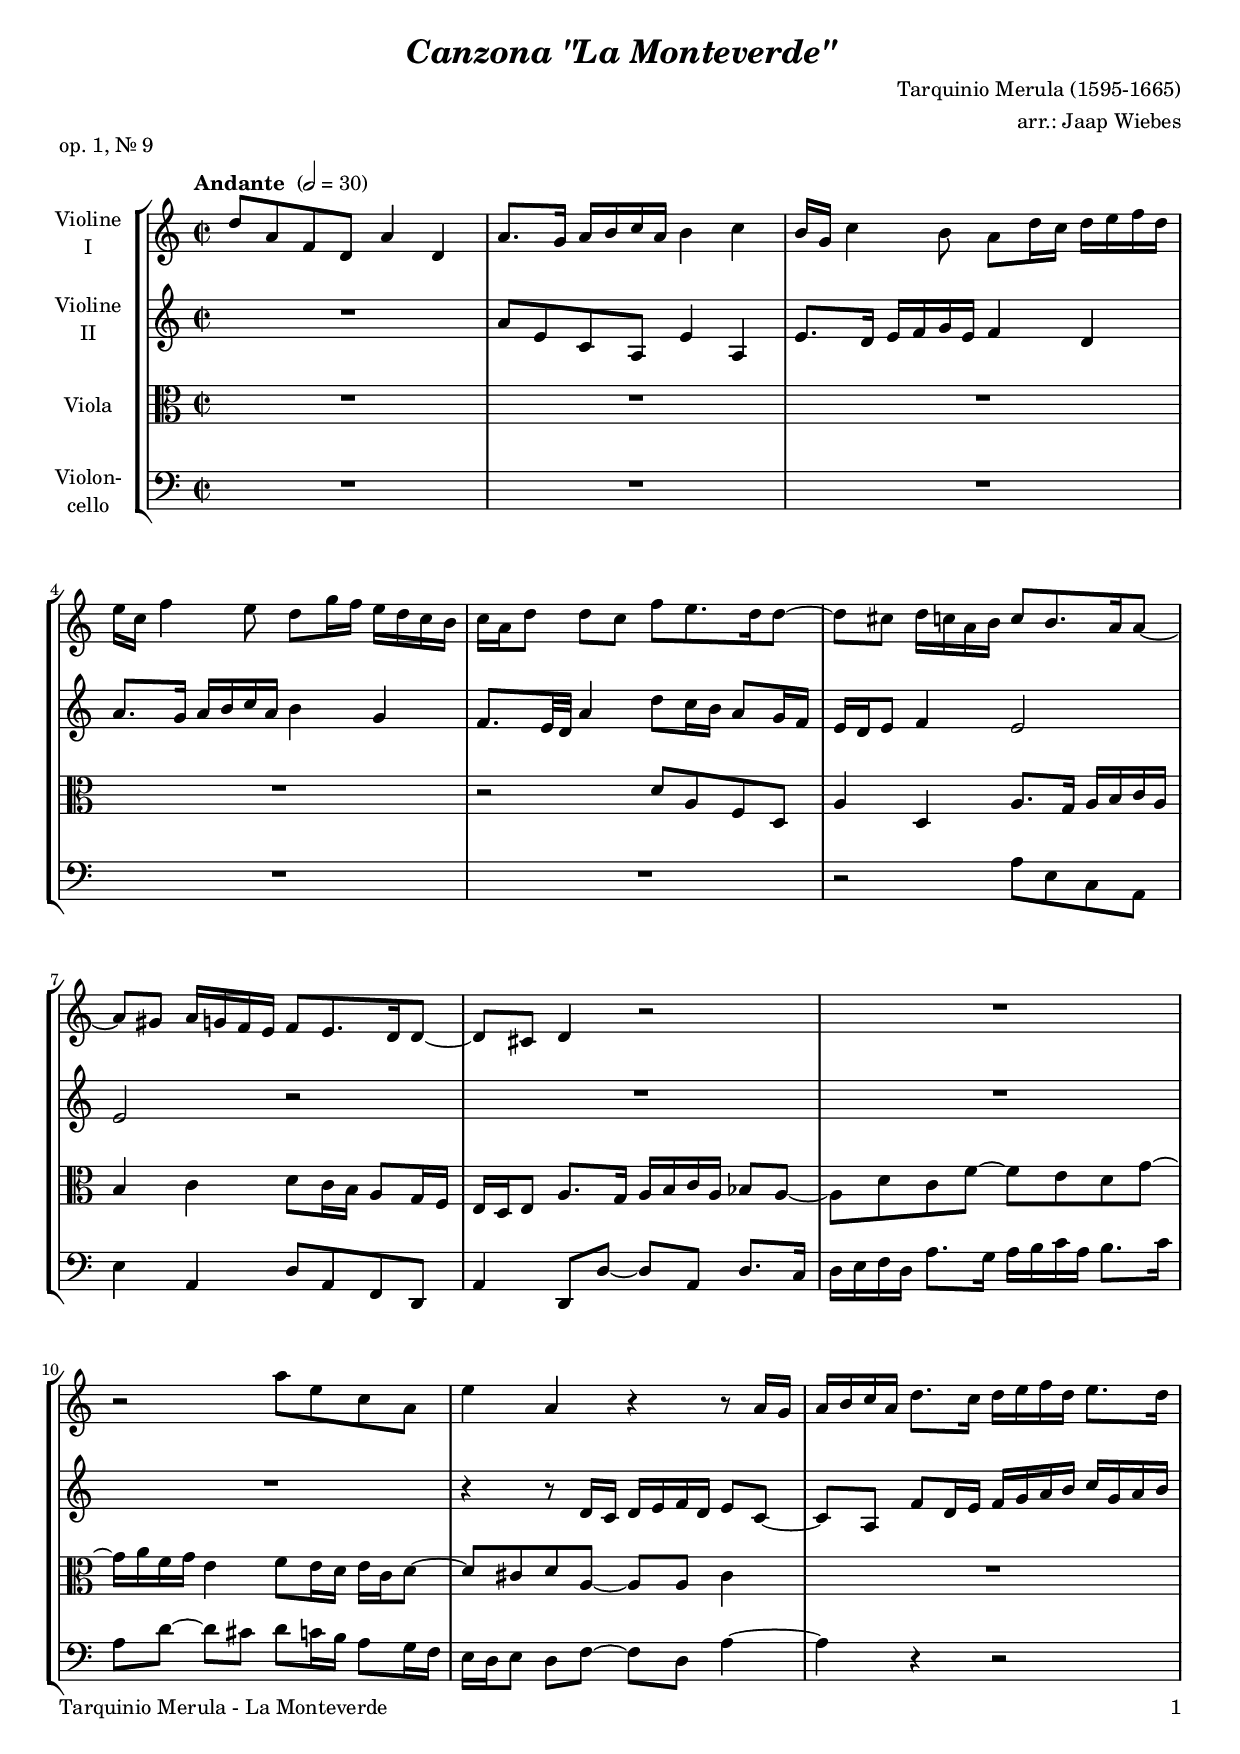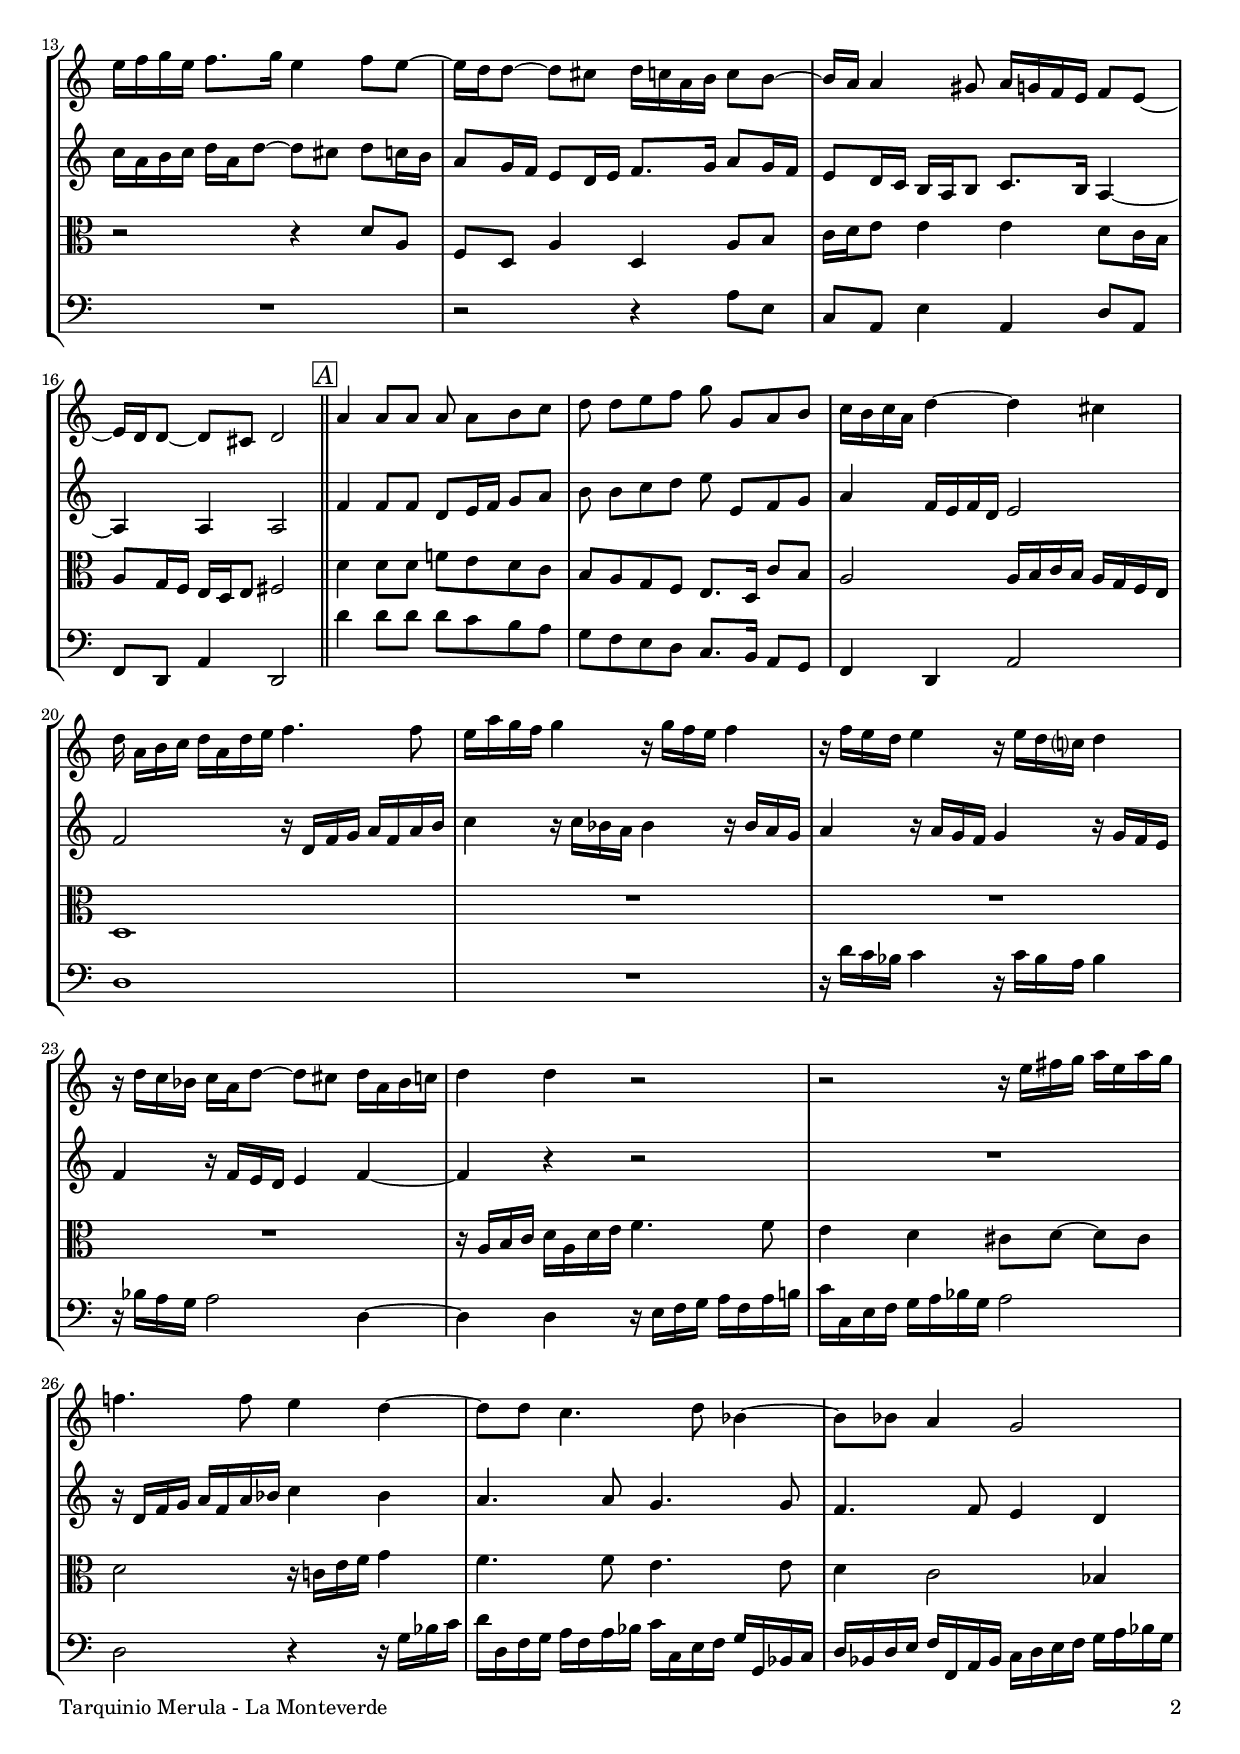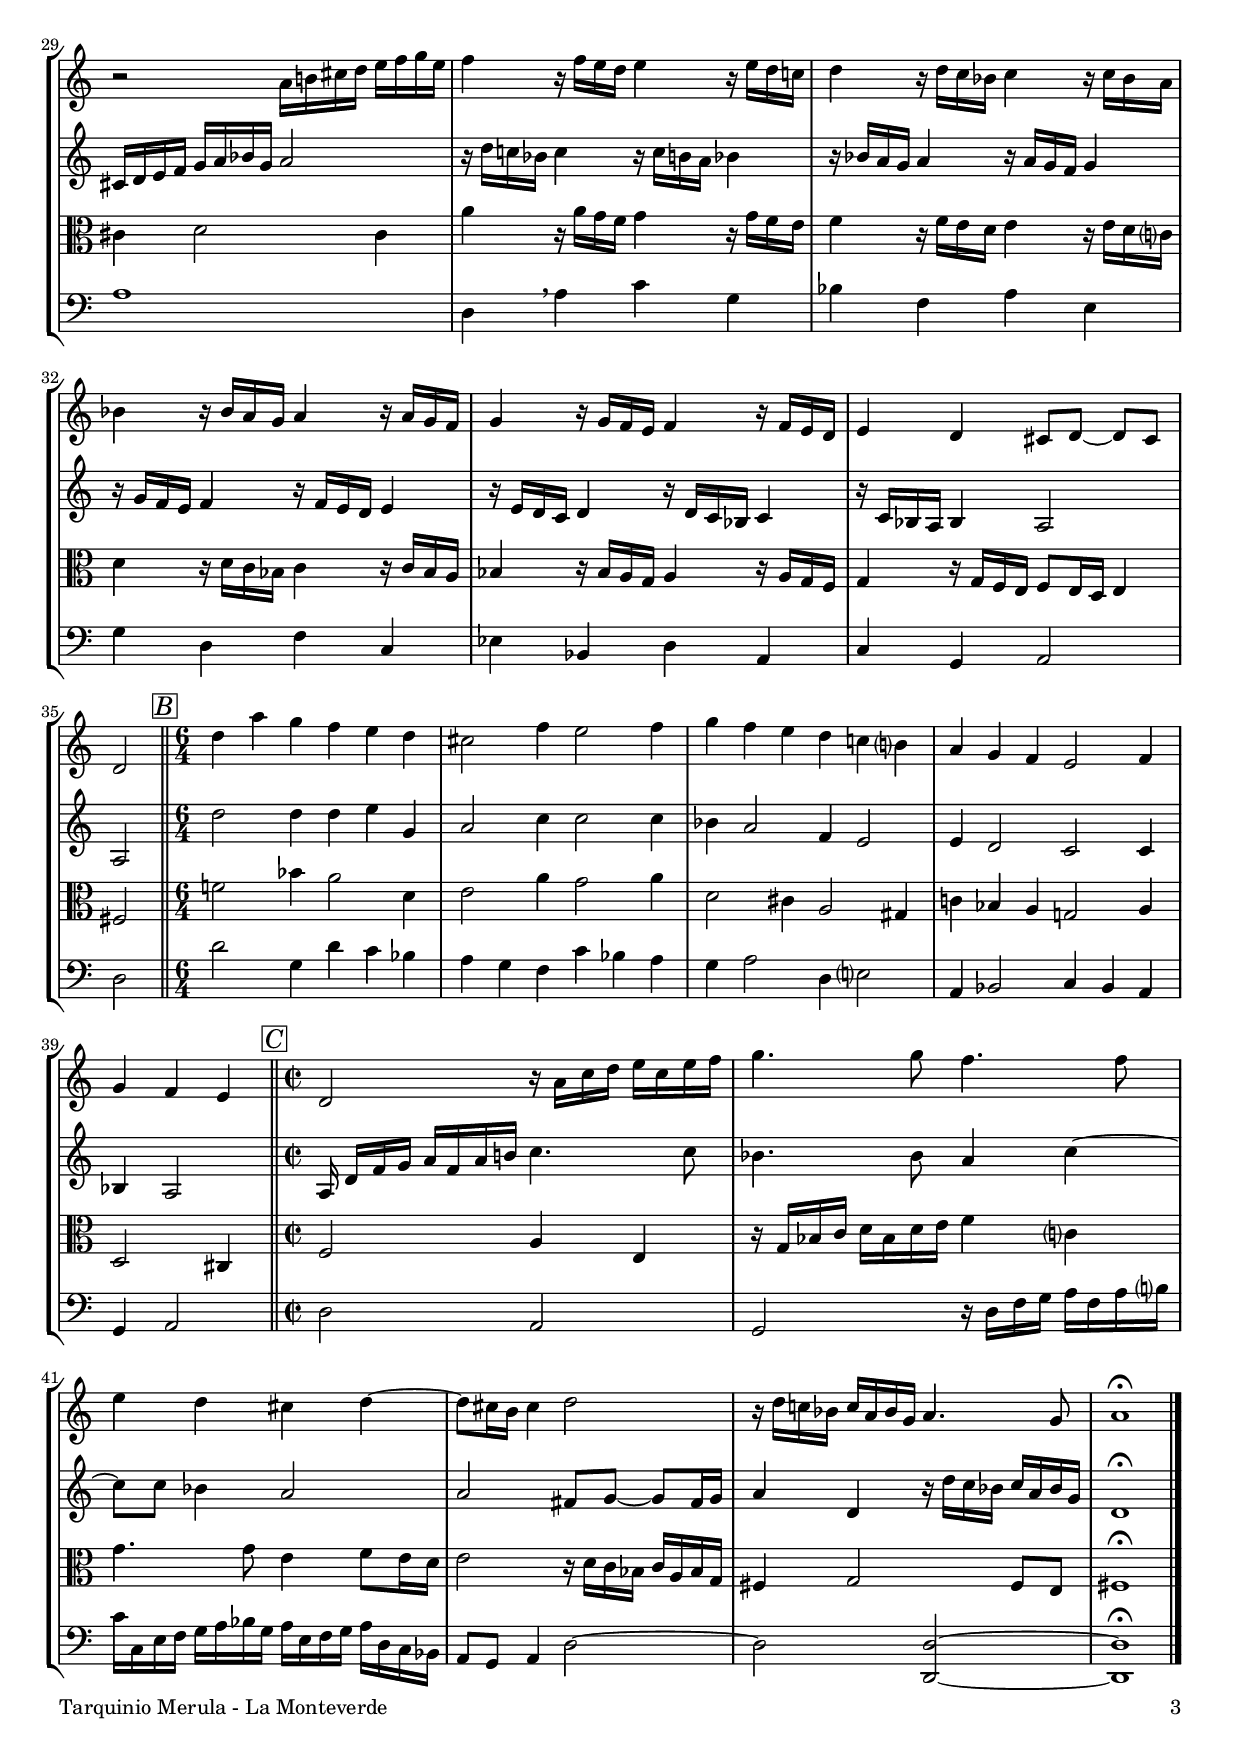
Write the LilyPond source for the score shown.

\version "2.18.2"
\include "deutsch.ly"
  
#(set-global-staff-size 18)

\header {
  title     = \markup \bold \italic "Canzona \"La Monteverde\""
  composer  = "Tarquinio Merula (1595-1665)"
  arranger  = "arr.: Jaap Wiebes"
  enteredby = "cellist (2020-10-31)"
  piece     = "op. 1, Nr. 9"
}

voiceconsts = {
  \key a \minor
  \time 2/2
  \clef "treble"
%  \numericTimeSignature
  \compressFullBarRests
  % Set default beaming for all staves
%  \set Timing.beamExceptions = #'()
%  \set Timing.baseMoment     = #(ly:make-moment 1 4)
%  \set Timing.beatStructure  = #'(1 1 1 1)
  \tempo "Andante " 2=30
}

micl = "clarinet"
mifl = "flute"
miob = "oboe"
mifh = "french horn"
misx = "tenor sax"
mist = "string ensemble 1"
mivl = "violin"
miva = "viola"
miba = "cello"

boxa = { \bar "||" \mark \markup \box \italic "A" }
boxb = { \bar "||" \mark \markup \box \italic "B" \time 6/4 \partial 1. }
boxc = { \bar "||" \mark \markup \box \italic "C" \time 2/2 \partial 1 }

va = \relative c'' {
  \voiceconsts

  d8 a f d a'4 d,
  a'8. g16 a[ h c a] h4 c
  h16 g c4 h8 a d16 c d[ e f d]

  e c f4 e8 d g16 f e[ d c h]
  c a d8 d[ c] f e8. d16 d8~
  d cis d16[ c a h] c8 h8. a16 a8~

  a gis a16[ g f e] f8 e8. d16 d8~
  d cis d4 r2
  R1

  r2 a''8 e c a
  e'4 a, r r8 a16 g
  a h c a d8.[ c16] d e f d e8.[ d16]

  e f g e f8.[ g16] e4 f8 e~
  e16 d d8~ d[ cis] d16 c a h c8[ h]~
  h16 a a4 gis8 a16 g f e f8[ e]~

  e16 d d8~ d[ cis] d2 \boxa
  a'4 a8 a a a[ h c]
  d d[ e f] g g,[ a h]
  c16 h c a d4~ d cis

  d16 a[ h c] d a d e f4. f8
  e16 a g f g4 r16 g f e f4

  r16 f e d e4 r16 e d c? d4
  r16 d c b c[ a d8]~ d cis d16[ a b c]
  d4 d r2

  r r16 e fis g a[ e a g]
  f!4. f8 e4 d~
  d8 d c4. d8 b4~

  b8 b a4 g2
  r a16 h! cis d e[ f g e]
  f4 r16 f e d e4 r16 e d c!

  d4 r16 d c b c4 r16 c b a
  b4 r16 b a g a4 r16 a g f
  g4 r16 g f e f4 r16 f e d

  e4 d cis8 d~ d[ cis]
  d2 \boxb
  d'4 a' g f e d
  cis2 f4 e2 f4
  g f e d c! h?

  a g f e2 f4
  g f e \boxc
  d2 r16 a' c d e[ c e f]
  g4. g8 f4. f8

  e4 d cis d~
  d8 cis16 h cis4 d2
  r16 d c! b c[ a b g] a4. g8
  a1\fermata \bar "|."
}

vb = \relative c'' {
  \voiceconsts

  R1
  a8 e c a e'4 a,
  e'8. d16 e[ f g e] f4 d

  a'8. g16 a[ h c a] h4 g
  f8. e32 d a'4 d8 c16 h a8[ g16 f]
  e d e8 f4 e2

  e r
  R1*3
  r4 r8 d16 c d[ e f d] e8 c~
  c[ a] f' d16 e f[ g a h] c g a h

  c a h c d[ a d8]~ d[ cis] d c16 h
  a8 g16 f e8[ d16 e] f8. g16 a8[ g16 f]
  e8 d16 c h[ a h8] c8. h16 a4~

  a a a2 \boxa
  f'4 f8 f d[ e16 f] g8 a
  h h[ c d] e e,[ f g]
  a4 f16 e f d e2

  f r16 d f g a[ f a h]
  c4 r16 c b a b4 r16 b a g

  a4 r16 a g f g4 r16 g f e
  f4 r16 f e d e4 f~
  f r r2

  R1
  r16 d f g a[ f a b] c4 b
  a4. a8 g4. g8

  f4. f8 e4 d
  cis16 d e f g[ a b g] a2
  r16 d c! b c4 r16 c h! a b4

  r16 b a g a4 r16 a g f g4
  r16 g f e f4 r16 f e d e4
  r16 e d c d4 r16 d c b c4

  r16 c b a b4 a2
  a \boxb
  d'2 d4 d e g,
  a2 c4 c2 c4
  b a2 f4 e2

  e4 d2 c c4
  b a2 \boxc
  a16 d[ f g] a f a h! c4. c8
  b4. b8 a4 c~

  c8 c b4 a2
  a fis8 g~ g[ fis16 g]
  a4 d, r16 d' c b c[ a b g]
  d1\fermata \bar "|."
}

vc = \relative c' {
  \voiceconsts
  \clef "alto"

  R1*4
  r2 d8 a f d
  a'4 d, a'8. g16 a[ h c a]
  h4 c d8 c16 h a8[ g16 f]
  e d e8 a8.[ g16] a h c a b8[ a]~
  a d c f~ f e d g~

  g16 a f g e4 f8 e16 d e[ c d8]~
  d cis d a~ a a cis4
  R1

  r2 r4 d8 a
  f d a'4 d, a'8 h
  c16 d e8 e4 e d8 c16 h

  a8 g16 f e[ d e8] fis2 \boxa
  d'4 d8 d f! e d c
  h a g f e8.[ d16] c'8 h
  a2 a16 h c h a[ g f e]
  d1
  R1*3
  r16 a' h c d[ a d e] f4. f8

  e4 d cis8[ d]~ d cis
  d2 r16 c! e f g4
  f4. f8 e4. e8

  d4 c2 b4
  cis d2 cis4
  a' r16 a g f g4 r16 g f e

  f4 r16 f e d e4 r16 e d c?
  d4 r16 d c b c4 r16 c b a
  b4 r16 b a g a4 r16 a g f

  g4 r16 g f e f8[ e16 d] e4
  fis2 \boxb
  f'! b4 a2 d,4
  e2 a4 g2 a4
  d,2 cis4 a2 gis4

  c! b a g!2 a4
  d,2 cis4 \boxc
  f2 a4 e
  r16 g b c d[ b d e] f4 c?

  g'4. g8 e4 f8 e16 d
  e2 r16 d c b c[ a b g]
  fis4 g2 fis8 e
  fis1\fermata \bar "|."
}

vd = \relative c' {
  \voiceconsts
  \clef "bass"

  R1*5
  r2 a8 e c a
  e'4 a, d8 a f d
  a'4 d,8 d'~ d a d8.[ c16]
  d e f d a'8.[ g16] a h c a h8.[ c16]

  a8 d~ d[ cis] d c16 h a8[ g16 f]
  e d e8 d[ f]~ f d a'4~
  a r r2

  R1
  r2 r4 a8 e
  c a e'4 a, d8 a

  f d a'4 d,2 \boxa
  d''4 d8 d d c h a
  g f e d c8.[ h16] a8 g
  f4 d a'2

  d1
  R
  r16 d' c b c4 r16 c b a b4
  r16 b a g a2 d,4~
  d d r16 e f g a[ f a h!]

  c c, e f g[ a b g] a2
  d, r4 r16 g b c
  d d, f g a[ f a b] c c, e f g[ g, b c]

  d b d e f[ f, a b] c d e f g[ a b g]
  a1
  d,4 \breathe a' c g

  b f a e
  g d f c
  es b d a

  c g a2
  d \boxb
  d' g,4 d' c b
  a g f c' b a
  g a2 d,4 e?2

  a,4 b2 c4 b a
  g a2 \boxc
  d a
  g r16 d' f g a[ f a h?]

  c c, e f g[ a b g] a e f g a[ d, c b]
  a8 g a4 d2~
  d <d, d'>~
  <d d'>1\fermata \bar "|."
}


music = \new StaffGroup <<
      \new Staff {
	\set Staff.midiInstrument = \mivl
	\set Staff.instrumentName = \markup \center-column { "Violine" "I" }
	\transpose a a { \va }
      }

      \new Staff {
	\set Staff.midiInstrument = \mivl
	\set Staff.instrumentName = \markup \center-column { "Violine" "II" }
	\transpose a a { \vb }
      }

      \new Staff {
	\set Staff.midiInstrument = \miva
	\set Staff.instrumentName = \markup \center-column { "Viola" }
	\transpose a a { \vc }
      }

      \new Staff {
	\set Staff.midiInstrument = \miba
	\set Staff.instrumentName = \markup \center-column { "Violon-" "cello" }
	\transpose a a { \vd }
      }
>>

\book {
   \paper {
    print-page-number = ##t
    print-first-page-number = ##t
    ragged-last-bottom = ##f
    oddHeaderMarkup = \markup \null
    evenHeaderMarkup = \markup \null
    oddFooterMarkup = \markup {
      \fill-line {
        \on-the-fly #print-page-number-check-first
        "Tarquinio Merula - La Monteverde" \fromproperty #'page:page-number-string
      }
    }
    evenFooterMarkup = \oddFooterMarkup
  } \score {
    \music
    \layout {}
  }

  \score {
    \unfoldRepeats \music

    \midi {
      \context {
        \Score
      }
    }
  }
}